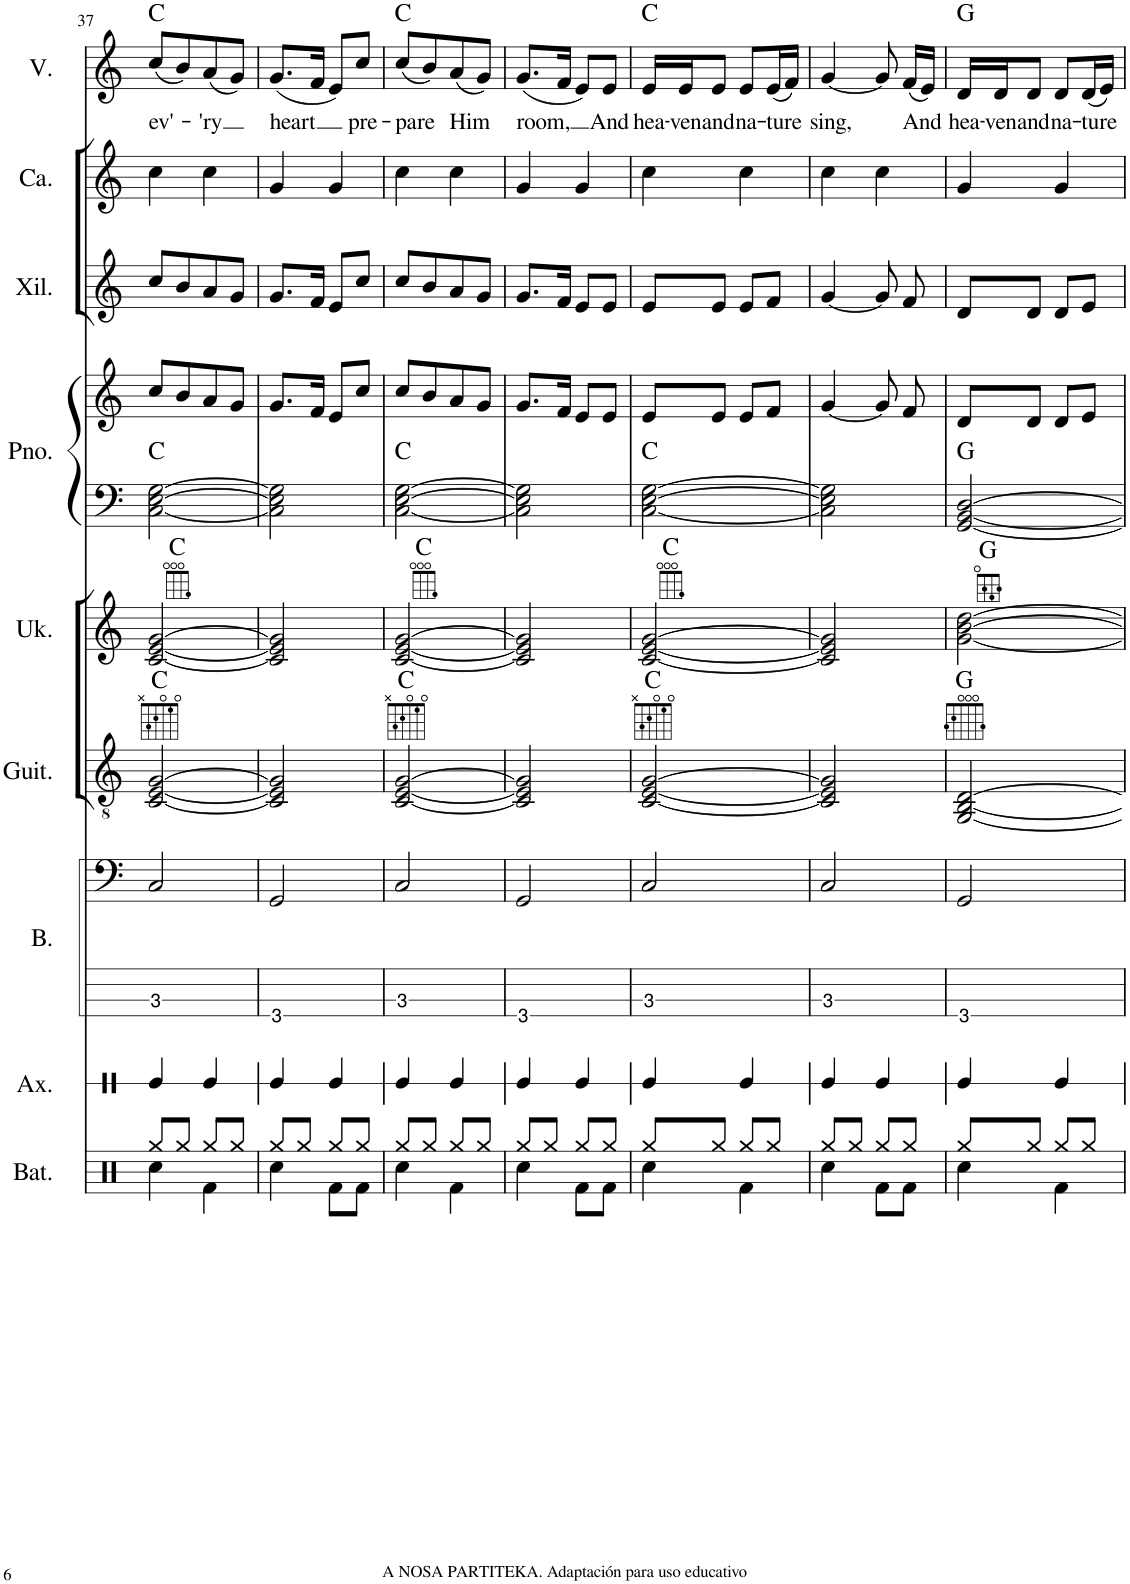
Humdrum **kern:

**kern	**kern	**kern	**kern	**kern	**harte	**kern	**harte	**kern	**kern	**harte	**kern	**kern	**kern	**text	**harte
*part9	*part8	*part7	*part7	*part6	*part6	*part5	*part5	*part4	*part4	*part4	*part3	*part2	*part1	*part1	*part1
*staff11	*staff10	*staff9	*staff8	*staff7	*	*staff6	*	*staff5	*staff4	*	*staff3	*staff2	*staff1	*staff1	*
*I"Batería	*I"Axóuxeres	*I"Baixo	*	*I"Guitarra	*	*I"Ukelele	*	*I"Piano	*	*	*I"Xilófono	*I"Carillón	*I"Voz	*	*
*I'Bat.	*I'Ax.	*I'B.	*	*I'Guit.	*	*I'Uk.	*	*I'Pno.	*	*	*I'Xil.	*I'Ca.	*I'V.	*	*
!!LO:PB:g=z
*clefX	*clefX	*	*clefF4	*clefGv2	*	*clefG2	*	*clefF4	*clefG2	*	*clefG2	*clefG2	*clefG2	*	*
*	*	*Trd7c12	*Trd7c12	*	*	*	*	*	*	*	*Trd-7c-12	*Trd-14c-24	*	*	*
*k[b-e-]	*k[]	*k[]	*k[]	*k[]	*	*k[]	*	*k[]	*k[]	*	*k[]	*k[]	*k[]	*	*
*M2/4	*M2/4	*M2/4	*M2/4	*M2/4	*	*M2/4	*	*M2/4	*M2/4	*	*M2/4	*M2/4	*M2/4	*	*
=37	=37	=37	=37	=37	=37	=37	=37	=37	=37	=37	=37	=37	=37	=37	=37
*^	*	*	*	*	*	*	*	*	*	*	*	*	*	*	*
!	!	!	!	!	!	!	!	!	!	!	!	!	!	!	!LO:LY:b	!
8Rgg/L	4Rcc\	4Re/	2C	2C/	[2C/ [2E/ [2G/	C:maj	[2c/ [2e/ [2g/	C:maj	[2C\ [2E\ [2G\	8cc/L	C:maj	8cc/L	4cc\	(8cc/L	ev'-	C:maj
8Rgg/J	.	.	.	.	.	.	.	.	.	8b/	.	8b/	.	8b/)	.	.
!	!	!	!	!	!	!	!	!	!	!	!	!	!	!	!LO:LY:b	!
8Rgg/L	4Rf\	4Re/	.	.	.	.	.	.	.	8a/	.	8a/	4cc\	(8a/	-'ry	.
8Rgg/J	.	.	.	.	.	.	.	.	.	8g/J	.	8g/J	.	8g/J)	.	.
=38	=38	=38	=38	=38	=38	=38	=38	=38	=38	=38	=38	=38	=38	=38	=38	=38
!	!	!	!	!	!	!	!	!	!	!	!	!	!	!	!LO:LY:b	!
8Rgg/L	4Rcc\	4Re/	2GG	2GG/	2C/] 2E/] 2G/]	.	2c/] 2e/] 2g/]	.	2C\] 2E\] 2G\]	8.g/L	.	8.g/L	4g/	(8.g/L	heart	.
8Rgg/J	.	.	.	.	.	.	.	.	.	.	.	.	.	.	.	.
.	.	.	.	.	.	.	.	.	.	16f/Jk	.	16f/Jk	.	16f/Jk	.	.
8Rgg/L	8Rf\L	4Re/	.	.	.	.	.	.	.	8e/L	.	8e/L	4g/	8e/L)	.	.
!	!	!	!	!	!	!	!	!	!	!	!	!	!	!	!LO:LY:b	!
8Rgg/J	8Rf\J	.	.	.	.	.	.	.	.	8cc/J	.	8cc/J	.	8cc/J	pre-	.
=39	=39	=39	=39	=39	=39	=39	=39	=39	=39	=39	=39	=39	=39	=39	=39	=39
!	!	!	!	!	!	!	!	!	!	!	!	!	!	!	!LO:LY:b	!
8Rgg/L	4Rcc\	4Re/	2C	2C/	[2C/ [2E/ [2G/	C:maj	[2c/ [2e/ [2g/	C:maj	[2C\ [2E\ [2G\	8cc/L	C:maj	8cc/L	4cc\	(8cc/L	-pare	C:maj
8Rgg/J	.	.	.	.	.	.	.	.	.	8b/	.	8b/	.	8b/)	.	.
!	!	!	!	!	!	!	!	!	!	!	!	!	!	!	!LO:LY:b	!
8Rgg/L	4Rf\	4Re/	.	.	.	.	.	.	.	8a/	.	8a/	4cc\	(8a/	Him	.
8Rgg/J	.	.	.	.	.	.	.	.	.	8g/J	.	8g/J	.	8g/J)	.	.
=40	=40	=40	=40	=40	=40	=40	=40	=40	=40	=40	=40	=40	=40	=40	=40	=40
!	!	!	!	!	!	!	!	!	!	!	!	!	!	!	!LO:LY:b	!
8Rgg/L	4Rcc\	4Re/	2GG	2GG/	2C/] 2E/] 2G/]	.	2c/] 2e/] 2g/]	.	2C\] 2E\] 2G\]	8.g/L	.	8.g/L	4g/	(8.g/L	room,	.
8Rgg/J	.	.	.	.	.	.	.	.	.	.	.	.	.	.	.	.
.	.	.	.	.	.	.	.	.	.	16f/Jk	.	16f/Jk	.	16f/Jk	.	.
8Rgg/L	8Rf\L	4Re/	.	.	.	.	.	.	.	8e/L	.	8e/L	4g/	8e/L)	.	.
!	!	!	!	!	!	!	!	!	!	!	!	!	!	!	!LO:LY:b	!
8Rgg/J	8Rf\J	.	.	.	.	.	.	.	.	8e/J	.	8e/J	.	8e/J	And	.
=41	=41	=41	=41	=41	=41	=41	=41	=41	=41	=41	=41	=41	=41	=41	=41	=41
!	!	!	!	!	!	!	!	!	!	!	!	!	!	!	!LO:LY:b	!
8Rgg/L	4Rcc\	4Re/	2C	2C/	[2C/ [2E/ [2G/	C:maj	[2c/ [2e/ [2g/	C:maj	[2C\ [2E\ [2G\	8e/L	C:maj	8e/L	4cc\	16e/LL	hea-	C:maj
!	!	!	!	!	!	!	!	!	!	!	!	!	!	!	!LO:LY:b	!
.	.	.	.	.	.	.	.	.	.	.	.	.	.	16e/J	-ven	.
!	!	!	!	!	!	!	!	!	!	!	!	!	!	!	!LO:LY:b	!
8Rgg/J	.	.	.	.	.	.	.	.	.	8e/J	.	8e/J	.	8e/J	and	.
!	!	!	!	!	!	!	!	!	!	!	!	!	!	!	!LO:LY:b	!
8Rgg/L	4Rf\	4Re/	.	.	.	.	.	.	.	8e/L	.	8e/L	4cc\	8e/L	na-	.
!	!	!	!	!	!	!	!	!	!	!	!	!	!	!	!LO:LY:b	!
8Rgg/J	.	.	.	.	.	.	.	.	.	8f/J	.	8f/J	.	(16e/L	-ture	.
.	.	.	.	.	.	.	.	.	.	.	.	.	.	16f/JJ)	.	.
=42	=42	=42	=42	=42	=42	=42	=42	=42	=42	=42	=42	=42	=42	=42	=42	=42
!	!	!	!	!	!	!	!	!	!	!	!	!	!	!	!LO:LY:b	!
8Rgg/L	4Rcc\	4Re/	2C	2C/	2C/] 2E/] 2G/]	.	2c/] 2e/] 2g/]	.	2C\] 2E\] 2G\]	[4g/	.	[4g/	4cc\	[4g/	sing,	.
8Rgg/J	.	.	.	.	.	.	.	.	.	.	.	.	.	.	.	.
8Rgg/L	8Rf\L	4Re/	.	.	.	.	.	.	.	8g/]	.	8g/]	4cc\	8g/]	.	.
!	!	!	!	!	!	!	!	!	!	!	!	!	!	!	!LO:LY:b	!
8Rgg/J	8Rf\J	.	.	.	.	.	.	.	.	8f/	.	8f/	.	(16f/LL	And	.
.	.	.	.	.	.	.	.	.	.	.	.	.	.	16e/JJ)	.	.
=43	=43	=43	=43	=43	=43	=43	=43	=43	=43	=43	=43	=43	=43	=43	=43	=43
!	!	!	!	!	!	!	!	!	!	!	!	!	!	!	!LO:LY:b	!
8Rgg/L	4Rcc\	4Re/	2GG	2GG/	[2GG/ [2BB/ [2D/	G:maj	[2g\ [2b\ [2dd\	G:maj	[2GG/ [2BB/ [2D/	8d/L	G:maj	8d/L	4g/	16d/LL	hea-	G:maj
!	!	!	!	!	!	!	!	!	!	!	!	!	!	!	!LO:LY:b	!
.	.	.	.	.	.	.	.	.	.	.	.	.	.	16d/J	-ven	.
!	!	!	!	!	!	!	!	!	!	!	!	!	!	!	!LO:LY:b	!
8Rgg/J	.	.	.	.	.	.	.	.	.	8d/J	.	8d/J	.	8d/J	and	.
!	!	!	!	!	!	!	!	!	!	!	!	!	!	!	!LO:LY:b	!
8Rgg/L	4Rf\	4Re/	.	.	.	.	.	.	.	8d/L	.	8d/L	4g/	8d/L	na-	.
!	!	!	!	!	!	!	!	!	!	!	!	!	!	!	!LO:LY:b	!
8Rgg/J	.	.	.	.	.	.	.	.	.	8e/J	.	8e/J	.	(16d/L	-ture	.
.	.	.	.	.	.	.	.	.	.	.	.	.	.	16e/JJ)	.	.
*v	*v	*	*	*	*	*	*	*	*	*	*	*	*	*	*	*
=	=	=	=	=	=	=	=	=	=	=	=	=	=	=	=
*-	*-	*-	*-	*-	*-	*-	*-	*-	*-	*-	*-	*-	*-	*-	*-
